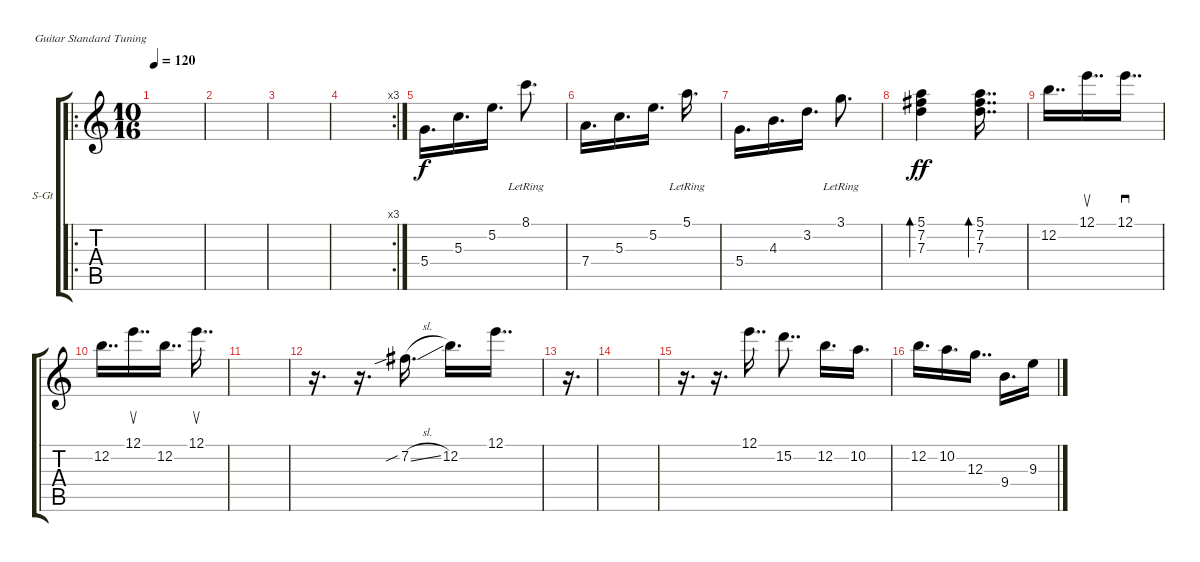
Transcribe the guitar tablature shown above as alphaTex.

\defaultSystemsLayout 4
\bracketExtendMode groupsimilarinstruments
\firstSystemTrackNameOrientation horizontal
\otherSystemsTrackNameOrientation horizontal
\track ("Steel Guitar" "S-Gt") {instrument acousticguitarsteel}
\staff {score tabs}
\tuning (E4 B3 G3 D3 A2 E2)
\ro
\ts (10 16)
\tempo 120
\clef g2
\ks c
|
|
|
\rc 3
|
5.4.16{d dy f} 5.3.16{d} 5.2.16{d} 8.1{lr}.8{d} |
7.4.16{d} 5.3.16{d} 5.2.16{d} 5.1{lr}.16{d} |
5.4.16{d} 4.3.16{d} 3.2.16{d} 3.1{lr}.8{d} |
(5.1 7.2 7.3).4{bd 51 dy ff} (5.1 7.2 7.3).16{dd bd 51} |
12.2.16{dd} 12.1.16{dd su} 12.1.16{dd sd} |
12.2.16{dd} 12.1.16{dd su} 12.2.16{dd} 12.1.16{dd su} |
|
r.16{d} r.16{d} 7.2{sib sl}.16{d} 12.2.16{d} 12.1.16{dd} |
r.16{d} |
|
r.16{d} r.16{d} 12.1.16{dd} 15.2.8{dd} 12.2.16{d} 10.2.16{d} |
12.2.16{d} 10.2.16{d} 12.3.16{dd} 9.4.16{d} 9.3.16
